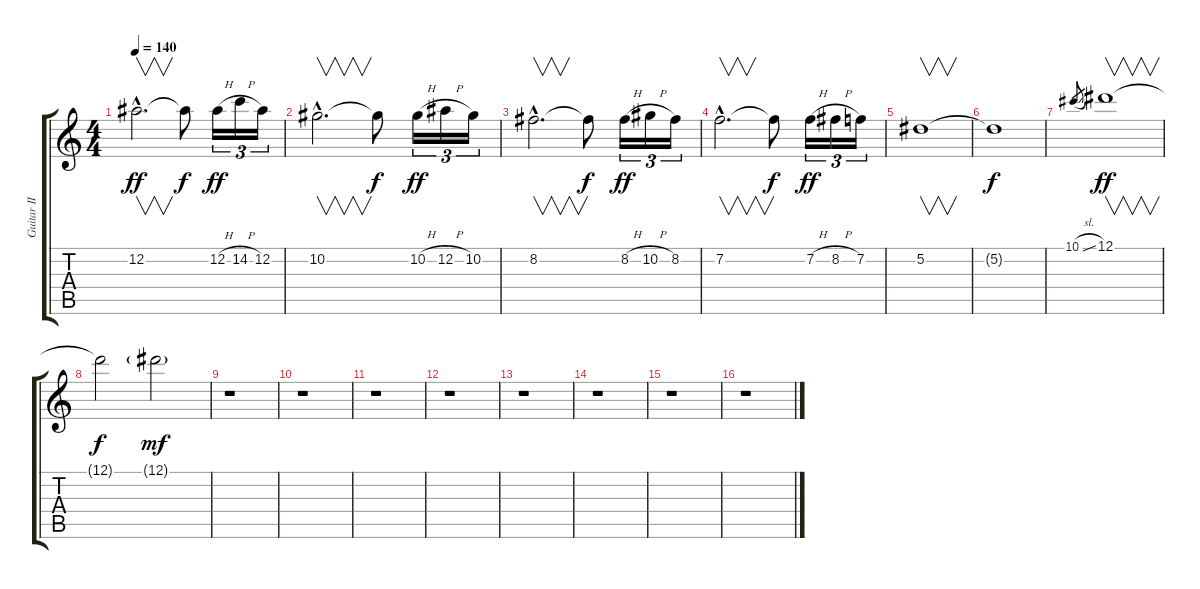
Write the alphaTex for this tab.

\track ("Guitar II" "Guitar II") {instrument distortionguitar}
\staff {score tabs}
\tuning (Eb4 Bb3 Gb3 Db3 Ab2 Eb2) {hide}
\ts (4 4)
\tempo 140
\clef g2
\ks c
12.2{hac}.2{v d dy ff} 12.2{t}.8{dy f} 12.2{h}.16{tu (3 2) dy ff} 14.2{h}.16{tu (3 2)} 12.2.16{tu (3 2)} |
10.2{hac}.2{v d} 10.2{t}.8{dy f} 10.2{h}.16{tu (3 2) dy ff} 12.2{h}.16{tu (3 2)} 10.2.16{tu (3 2)} |
8.2{hac}.2{v d} 8.2{t}.8{dy f} 8.2{h}.16{tu (3 2) dy ff} 10.2{h}.16{tu (3 2)} 8.2.16{tu (3 2)} |
7.2{hac}.2{v d} 7.2{t}.8{dy f} 7.2{h}.16{tu (3 2) dy ff} 8.2{h}.16{tu (3 2)} 7.2.16{tu (3 2)} |
5.2.1{v} |
5.2{t}.1{dy f} |
10.1{sl}.8{gr} 12.1.1{v dy ff} |
12.1{t}.2{dy f} 12.1{g}.2{dy mf} |
r.1 |
r.1 |
r.1 |
r.1 |
r.1 |
r.1 |
r.1 |
r.1
